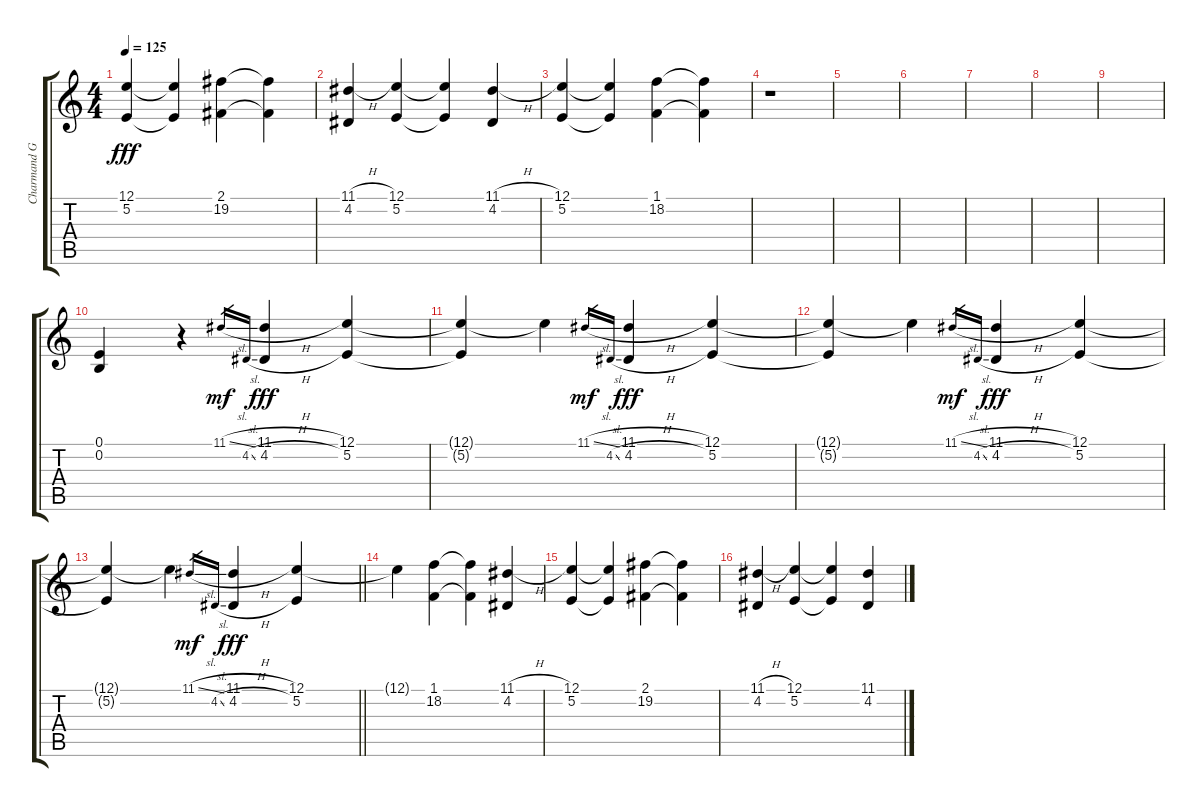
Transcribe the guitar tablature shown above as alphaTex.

\track ("Charmand Grimloch" "Charmand G") {instrument stringensemble1}
\staff {score tabs}
\tuning (E4 B3 G3 D3 A2 E2) {hide}
\ts (4 4)
\tempo 125
\clef g2
\ks c
(12.1 5.2).4{dy fff} (12.1{t} 5.2{t}).4 (2.1 19.2).4 (2.1{t} 19.2{t}).4 |
(11.1{h} 4.2).4 (12.1 5.2).4 (12.1{t} 5.2{t}).4 (11.1{h} 4.2).4 |
(12.1 5.2).4 (12.1{t} 5.2{t}).4 (1.1 18.2).4 (1.1{t} 18.2{t}).4 |
r.1 |
|
|
|
|
|
(0.1 0.2).4 r.4 11.1{sl}.16{gr dy mf} 4.2{sl}.16{gr} (11.1{h} 4.2{h}).4{dy fff} (12.1 5.2).4 |
(12.1{t} 5.2{t}).4 12.1{t}.4 11.1{sl}.16{gr dy mf} 4.2{sl}.16{gr} (11.1{h} 4.2{h}).4{dy fff} (12.1 5.2).4 |
(12.1{t} 5.2{t}).4 12.1{t}.4 11.1{sl}.16{gr dy mf} 4.2{sl}.16{gr} (11.1{h} 4.2{h}).4{dy fff} (12.1 5.2).4 |
\barLineRight lightlight
(12.1{t} 5.2{t}).4 12.1{t}.4 11.1{sl}.16{gr dy mf} 4.2{sl}.16{gr} (11.1{h} 4.2{h}).4{dy fff} (12.1 5.2).4 |
12.1{t}.4 (1.1 18.2).4 (1.1{t} 18.2{t}).4 (11.1{h} 4.2).4 |
(12.1 5.2).4 (12.1{t} 5.2{t}).4 (2.1 19.2).4 (2.1{t} 19.2{t}).4 |
(11.1{h} 4.2).4 (12.1 5.2).4 (12.1{t} 5.2{t}).4 (11.1{h} 4.2).4
